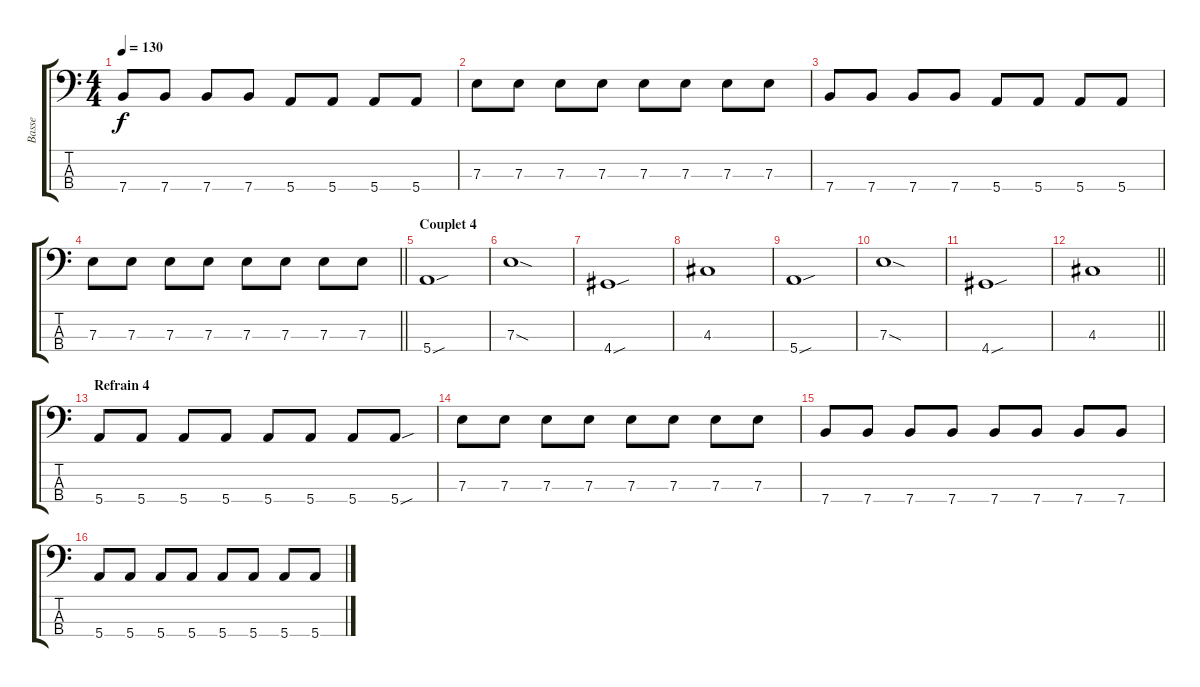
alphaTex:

\track ("Basse" "Basse") {instrument electricbassfinger}
\staff {score tabs}
\tuning (G2 D2 A1 E1) {hide}
\ts (4 4)
\tempo 130
\clef f4
\ks c
7.4.8{dy f} 7.4.8 7.4.8 7.4.8 5.4.8 5.4.8 5.4.8 5.4.8 |
7.3.8 7.3.8 7.3.8 7.3.8 7.3.8 7.3.8 7.3.8 7.3.8 |
7.4.8 7.4.8 7.4.8 7.4.8 5.4.8 5.4.8 5.4.8 5.4.8 |
\barLineRight lightlight
7.3.8 7.3.8 7.3.8 7.3.8 7.3.8 7.3.8 7.3.8 7.3.8 |
\section ("" "Couplet 4")
5.4{sou}.1 |
7.3{sod}.1 |
4.4{sou}.1 |
4.3.1 |
5.4{sou}.1 |
7.3{sod}.1 |
4.4{sou}.1 |
\barLineRight lightlight
4.3.1 |
\section ("" "Refrain 4")
5.4.8 5.4.8 5.4.8 5.4.8 5.4.8 5.4.8 5.4.8 5.4{sou}.8 |
7.3.8 7.3.8 7.3.8 7.3.8 7.3.8 7.3.8 7.3.8 7.3.8 |
7.4.8 7.4.8 7.4.8 7.4.8 7.4.8 7.4.8 7.4.8 7.4.8 |
5.4.8 5.4.8 5.4.8 5.4.8 5.4.8 5.4.8 5.4.8 5.4.8
